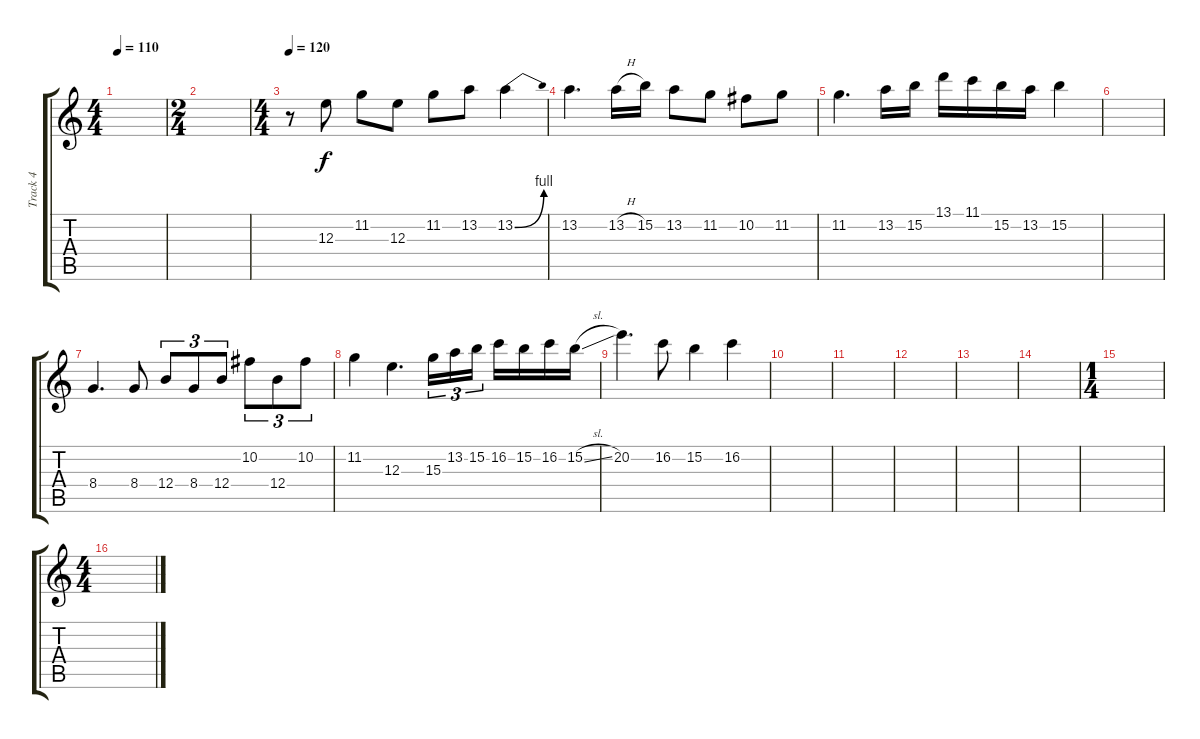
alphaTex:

\track ("Track 4" "Track 4") {instrument distortionguitar}
\staff {score tabs}
\tuning (Db4 Ab3 E3 B2 Gb2 B1) {hide}
\ts (4 4)
\tempo 110
\clef g2
\ks c
|
\ts (2 4)
|
\ts (4 4)
\tempo 120
r.8 12.3.8 11.2.8 12.3.8 11.2.8 13.2.8 13.2{be (bend 0 0 60 4)}.4 |
13.2.4{d} 13.2{h}.16 15.2.16 13.2.8 11.2.8 10.2.8 11.2.8 |
11.2.4{d} 13.2.16 15.2.16 13.1.16 11.1.16 15.2.16 13.2.16 15.2.4 |
|
8.4.4{d} 8.4.8 12.4.8{tu (3 2)} 8.4.8{tu (3 2)} 12.4.8{tu (3 2)} 10.2.8{tu (3 2)} 12.4.8{tu (3 2)} 10.2.8{tu (3 2)} |
11.2.4 12.3.4{d} 15.3.16{tu (3 2)} 13.2.16{tu (3 2)} 15.2.16{tu (3 2)} 16.2.16 15.2.16 16.2.16 15.2{sl}.16 |
20.2.4{d} 16.2.8 15.2.4 16.2.4 |
|
|
|
|
|
\ts (1 4)
|
\ts (4 4)
